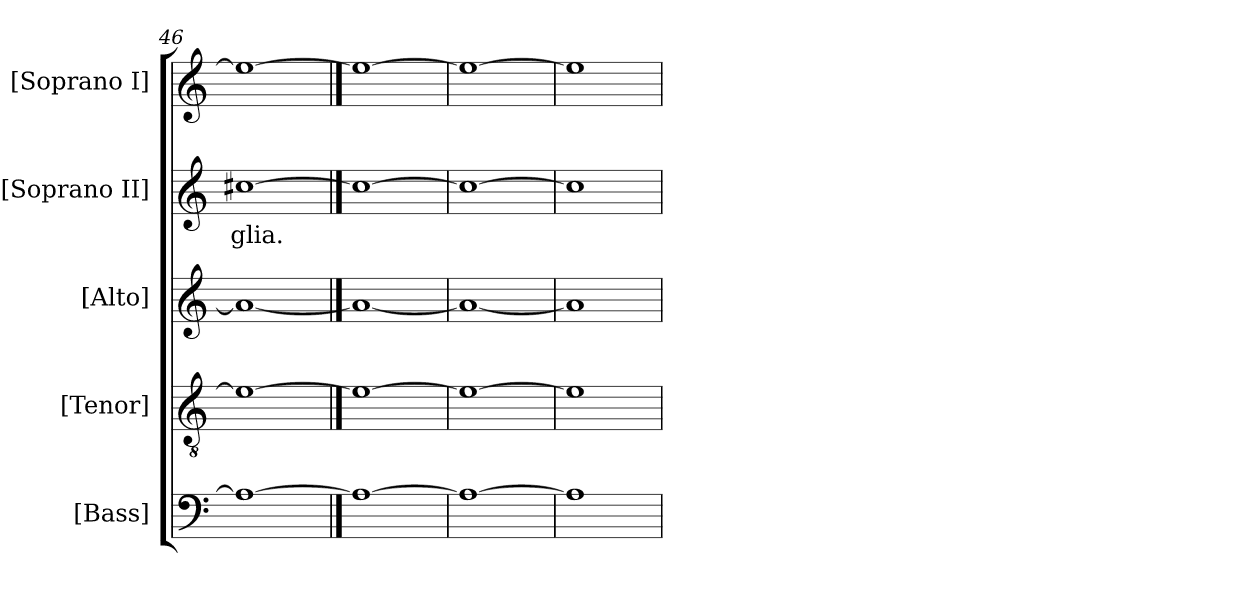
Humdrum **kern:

**kern	**text	**kern	**text	**kern	**text	**kern	**text	**kern	**text
*part5	*part5	*part4	*part4	*part3	*part3	*part2	*part2	*part1	*part1
*staff5	*staff5	*staff4	*staff4	*staff3	*staff3	*staff2	*staff2	*staff1	*staff1
*I"[Bass]	*	*I"[Tenor]	*	*I"[Alto]	*	*I"[Soprano II]	*	*I"[Soprano I]	*
*clefF4	*	*clefGv2	*	*clefG2	*	*clefG2	*	*clefG2	*
*k[]	*	*k[]	*	*k[]	*	*k[]	*	*k[]	*
*C:	*	*C:	*	*C:	*	*C:	*	*C:	*
=46	=46	=46	=46	=46	=46	=46	=46	=46	=46
!	!LO:LY:b:cj	!	!LO:LY:b:cj	!	!LO:LY:b:cj	!	!LO:LY:b:cj	!	!LO:LY:b:cj
1A_	.	1e_	.	1a_	.	[1cc#X	-glia.	1ee_	.
==47	==47	==47	==47	==47	==47	==47	==47	==47	==47
1A_	.	1e_	.	1a_	.	1cc#_	.	1ee_	.
=48	=48	=48	=48	=48	=48	=48	=48	=48	=48
1A_	.	1e_	.	1a_	.	1cc#_	.	1ee_	.
=49	=49	=49	=49	=49	=49	=49	=49	=49	=49
1A]	.	1e]	.	1a]	.	1cc#]	.	1ee]	.
=	=	=	=	=	=	=	=	=	=
*-	*-	*-	*-	*-	*-	*-	*-	*-	*-
